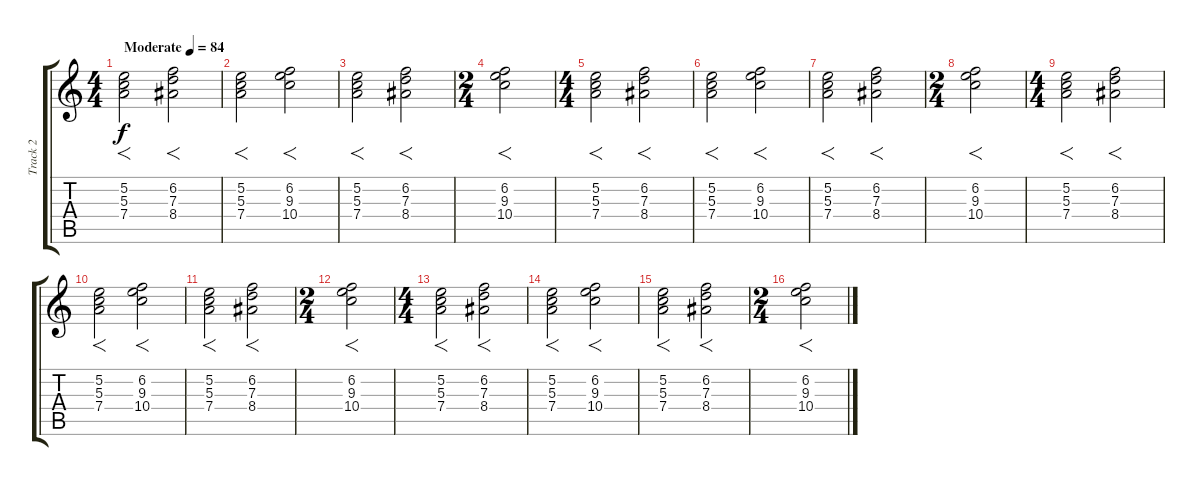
\track ("Track 2" "Track 2") {instrument electricguitarjazz}
\staff {score tabs}
\tuning (E4 B3 G3 D3 A2 E2) {hide}
\ts (4 4)
\tempo (84 "Moderate")
\clef g2
\ks c
(5.2 5.3 7.4).2{f dy f instrument electricguitarjazz} (6.2 7.3 8.4).2{f} |
(5.2 5.3 7.4).2{f} (6.2 9.3 10.4).2{f} |
(5.2 5.3 7.4).2{f} (6.2 7.3 8.4).2{f} |
\ts (2 4)
(6.2 9.3 10.4).2{f} |
\ts (4 4)
(5.2 5.3 7.4).2{f} (6.2 7.3 8.4).2{f} |
(5.2 5.3 7.4).2{f} (6.2 9.3 10.4).2{f} |
(5.2 5.3 7.4).2{f} (6.2 7.3 8.4).2{f} |
\ts (2 4)
(6.2 9.3 10.4).2{f} |
\ts (4 4)
(5.2 5.3 7.4).2{f} (6.2 7.3 8.4).2{f} |
(5.2 5.3 7.4).2{f} (6.2 9.3 10.4).2{f} |
(5.2 5.3 7.4).2{f} (6.2 7.3 8.4).2{f} |
\ts (2 4)
(6.2 9.3 10.4).2{f} |
\ts (4 4)
(5.2 5.3 7.4).2{f} (6.2 7.3 8.4).2{f} |
(5.2 5.3 7.4).2{f} (6.2 9.3 10.4).2{f} |
(5.2 5.3 7.4).2{f} (6.2 7.3 8.4).2{f} |
\ts (2 4)
(6.2 9.3 10.4).2{f}
